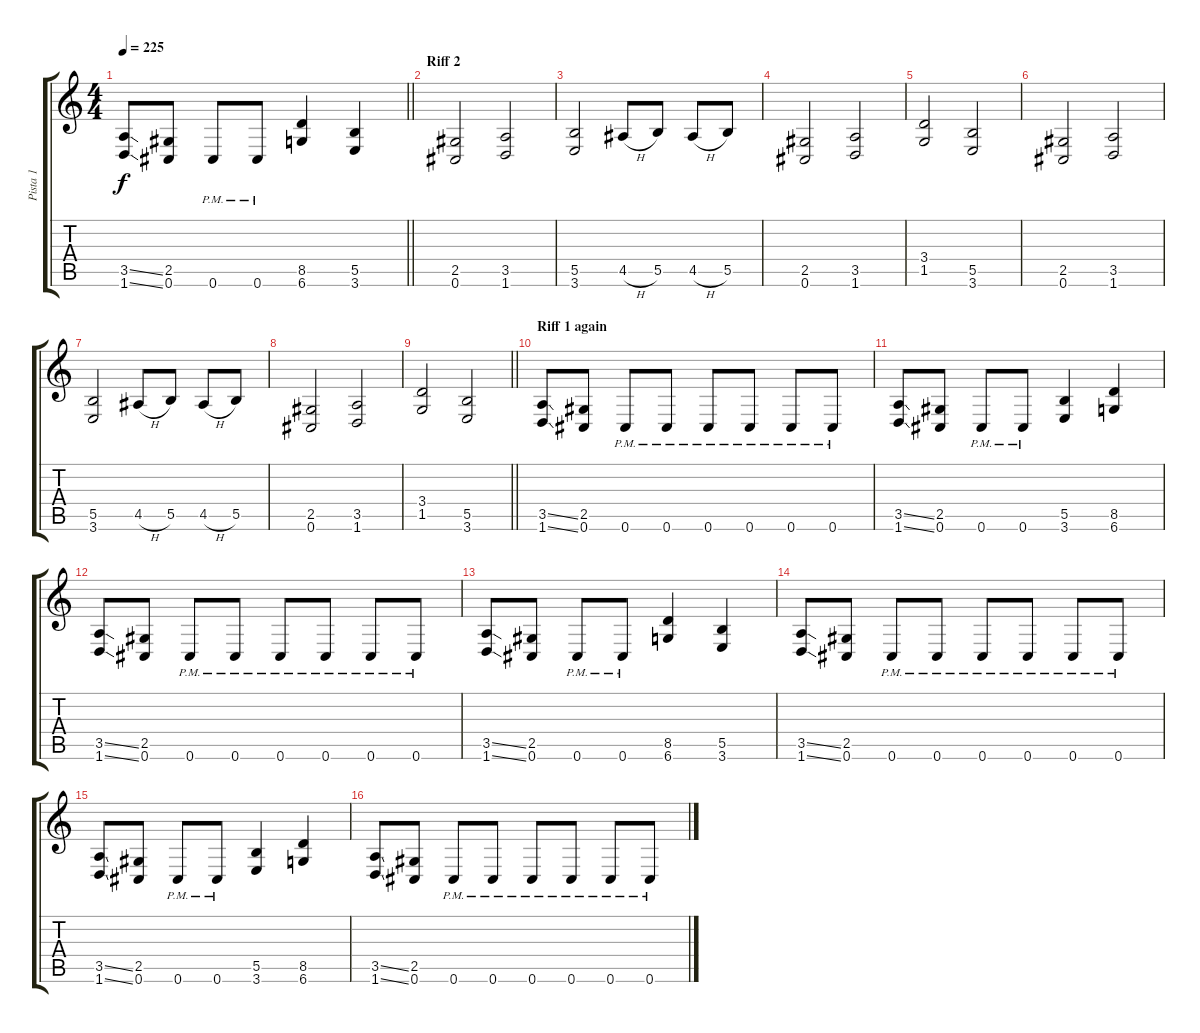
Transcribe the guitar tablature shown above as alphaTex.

\track ("Pista 1" "Pista 1") {instrument distortionguitar}
\staff {score tabs}
\tuning (Db4 Ab3 E3 B2 Gb2 Db2) {hide}
\ts (4 4)
\tempo 225
\clef g2
\barLineRight lightlight
\ks c
(3.5{ss} 1.6{ss}).8{dy f} (2.5 0.6).8 0.6{pm}.8 0.6{pm}.8 (8.5 6.6).4 (5.5 3.6).4 |
\section ("" "Riff 2")
(2.5 0.6).2 (3.5 1.6).2 |
(5.5 3.6).2 4.5{h}.8 5.5.8 4.5{h}.8 5.5.8 |
(2.5 0.6).2 (3.5 1.6).2 |
(3.4 1.5).2 (5.5 3.6).2 |
(2.5 0.6).2 (3.5 1.6).2 |
(5.5 3.6).2 4.5{h}.8 5.5.8 4.5{h}.8 5.5.8 |
(2.5 0.6).2 (3.5 1.6).2 |
\barLineRight lightlight
(3.4 1.5).2 (5.5 3.6).2 |
\section ("" "Riff 1 again")
(3.5{ss} 1.6{ss}).8 (2.5 0.6).8 0.6{pm}.8 0.6{pm}.8 0.6{pm}.8 0.6{pm}.8 0.6{pm}.8 0.6{pm}.8 |
(3.5{ss} 1.6{ss}).8 (2.5 0.6).8 0.6{pm}.8 0.6{pm}.8 (5.5 3.6).4 (8.5 6.6).4 |
(3.5{ss} 1.6{ss}).8 (2.5 0.6).8 0.6{pm}.8 0.6{pm}.8 0.6{pm}.8 0.6{pm}.8 0.6{pm}.8 0.6{pm}.8 |
(3.5{ss} 1.6{ss}).8 (2.5 0.6).8 0.6{pm}.8 0.6{pm}.8 (8.5 6.6).4 (5.5 3.6).4 |
(3.5{ss} 1.6{ss}).8 (2.5 0.6).8 0.6{pm}.8 0.6{pm}.8 0.6{pm}.8 0.6{pm}.8 0.6{pm}.8 0.6{pm}.8 |
(3.5{ss} 1.6{ss}).8 (2.5 0.6).8 0.6{pm}.8 0.6{pm}.8 (5.5 3.6).4 (8.5 6.6).4 |
(3.5{ss} 1.6{ss}).8 (2.5 0.6).8 0.6{pm}.8 0.6{pm}.8 0.6{pm}.8 0.6{pm}.8 0.6{pm}.8 0.6{pm}.8
